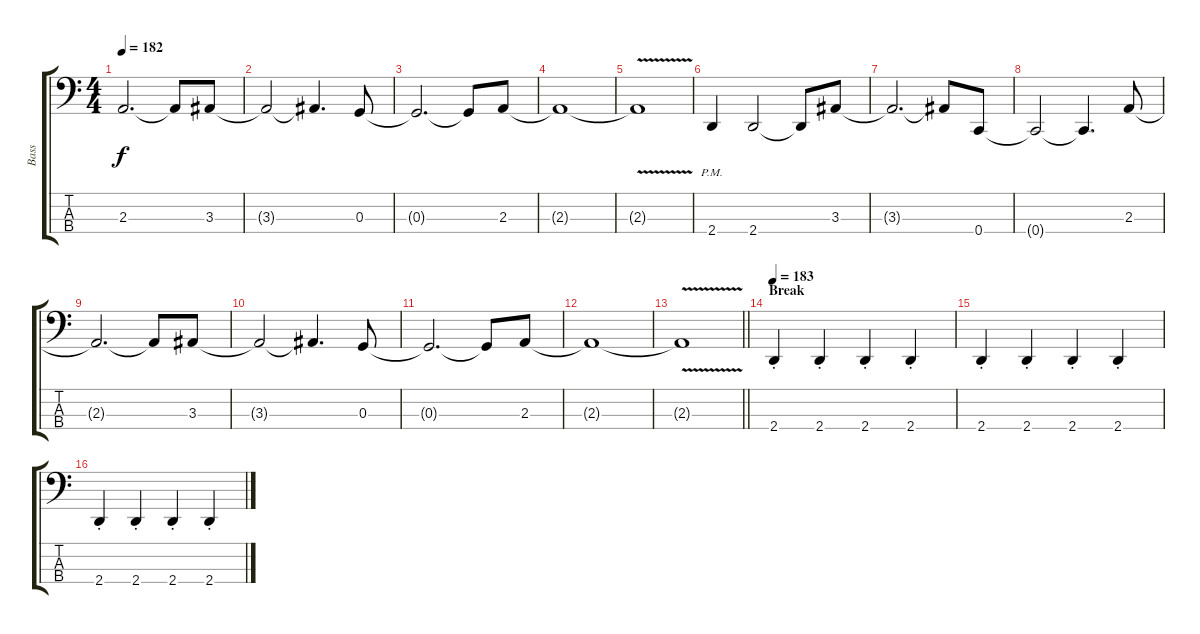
\track ("Bass" "Bass") {instrument electricbasspick}
\staff {score tabs}
\tuning (F2 C2 G1 C1) {hide}
\ts (4 4)
\tempo 182
\clef f4
\ks c
2.3{t}.2{d dy f} 2.3{t}.8 3.3.8 |
3.3{t}.2 3.3{t}.4{d} 0.3.8 |
0.3{t}.2{d} 0.3{t}.8 2.3.8 |
2.3{t}.1 |
2.3{v t}.1 |
2.4{pm}.4 2.4.2 2.4{t}.8 3.3.8 |
3.3{t}.2{d} 3.3{t}.8 0.4.8 |
0.4{t}.2 0.4{t}.4{d} 2.3.8 |
2.3{t}.2{d} 2.3{t}.8 3.3.8 |
3.3{t}.2 3.3{t}.4{d} 0.3.8 |
0.3{t}.2{d} 0.3{t}.8 2.3.8 |
2.3{t}.1 |
\barLineRight lightlight
2.3{v t}.1 |
\section ("" "Break")
\tempo 183
2.4{st}.4 2.4{st}.4 2.4{st}.4 2.4{st}.4 |
2.4{st}.4 2.4{st}.4 2.4{st}.4 2.4{st}.4 |
2.4{st}.4 2.4{st}.4 2.4{st}.4 2.4{st}.4
